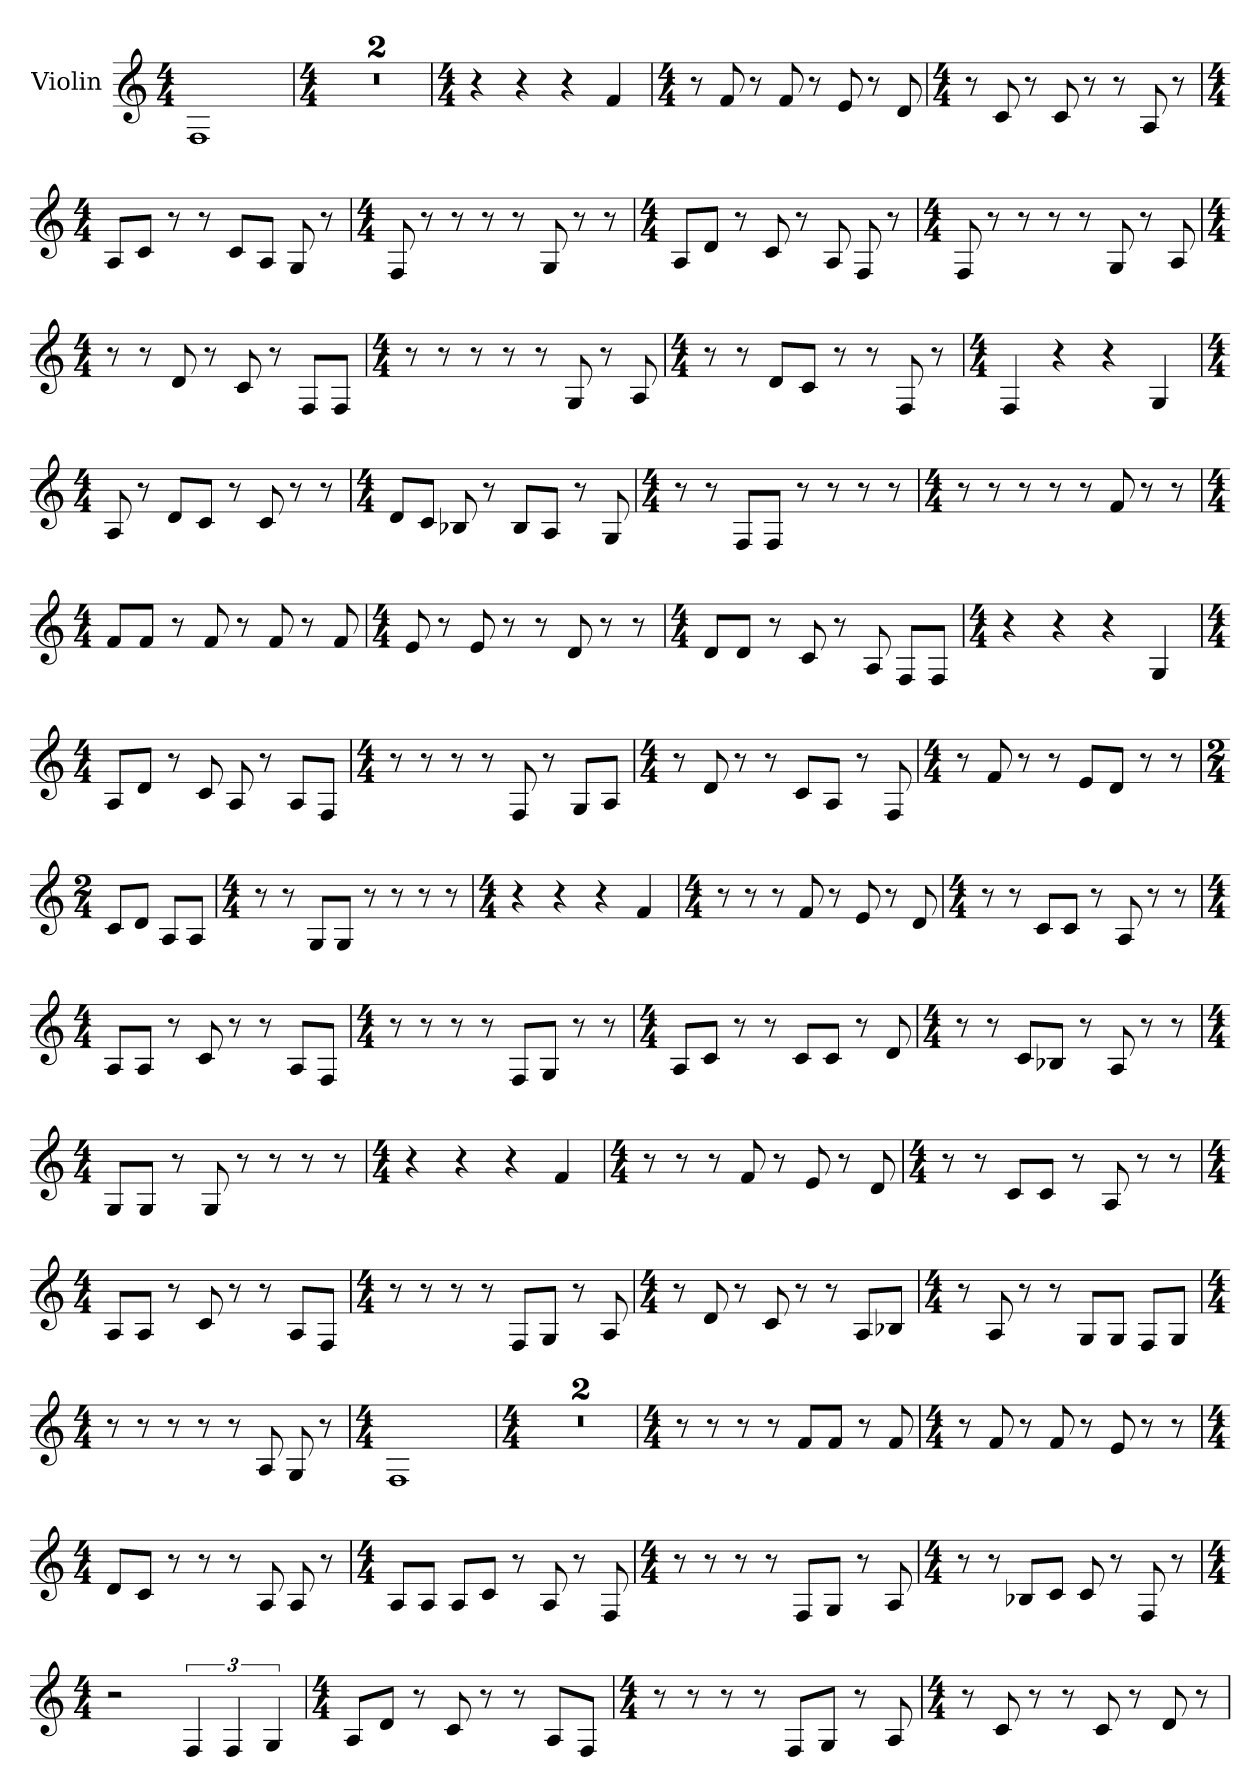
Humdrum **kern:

**kern
*part1
*staff1
*I"Violin
*I'Vln
*M4/4
=
1F
=
*M4/4
1r
=
*M4/4
1r
=
*M4/4
4r
4r
4r
4f
=
*M4/4
8r
8f
8r
8f
8r
8e
8r
8d
=
*M4/4
8r
8c
8r
8c
8r
8r
8A
8r
=
*M4/4
8AL
8cJ
8r
8r
8cL
8AJ
8G
8r
=
*M4/4
8F
8r
8r
8r
8r
8G
8r
8r
=
*M4/4
8AL
8dJ
8r
8c
8r
8A
8F
8r
=
*M4/4
8F
8r
8r
8r
8r
8G
8r
8A
=
*M4/4
8r
8r
8d
8r
8c
8r
8FL
8FJ
=
*M4/4
8r
8r
8r
8r
8r
8G
8r
8A
=
*M4/4
8r
8r
8dL
8cJ
8r
8r
8F
8r
=
*M4/4
4F
4r
4r
4G
=
*M4/4
8A
8r
8dL
8cJ
8r
8c
8r
8r
=
*M4/4
8dL
8cJ
8B-X
8r
8B-L
8AJ
8r
8G
=
*M4/4
8r
8r
8FL
8FJ
8r
8r
8r
8r
=
*M4/4
8r
8r
8r
8r
8r
8f
8r
8r
=
*M4/4
8fL
8fJ
8r
8f
8r
8f
8r
8f
=
*M4/4
8e
8r
8e
8r
8r
8d
8r
8r
=
*M4/4
8dL
8dJ
8r
8c
8r
8A
8FL
8FJ
=
*M4/4
4r
4r
4r
4G
=
*M4/4
8AL
8dJ
8r
8c
8A
8r
8AL
8FJ
=
*M4/4
8r
8r
8r
8r
8F
8r
8GL
8AJ
=
*M4/4
8r
8d
8r
8r
8cL
8AJ
8r
8F
=
*M4/4
8r
8f
8r
8r
8eL
8dJ
8r
8r
=
*M2/4
8cL
8dJ
8AL
8AJ
=
*M4/4
8r
8r
8GL
8GJ
8r
8r
8r
8r
=
*M4/4
4r
4r
4r
4f
=
*M4/4
8r
8r
8r
8f
8r
8e
8r
8d
=
*M4/4
8r
8r
8cL
8cJ
8r
8A
8r
8r
=
*M4/4
8AL
8AJ
8r
8c
8r
8r
8AL
8FJ
=
*M4/4
8r
8r
8r
8r
8FL
8GJ
8r
8r
=
*M4/4
8AL
8cJ
8r
8r
8cL
8cJ
8r
8d
=
*M4/4
8r
8r
8cL
8B-XJ
8r
8A
8r
8r
=
*M4/4
8GL
8GJ
8r
8G
8r
8r
8r
8r
=
*M4/4
4r
4r
4r
4f
=
*M4/4
8r
8r
8r
8f
8r
8e
8r
8d
=
*M4/4
8r
8r
8cL
8cJ
8r
8A
8r
8r
=
*M4/4
8AL
8AJ
8r
8c
8r
8r
8AL
8FJ
=
*M4/4
8r
8r
8r
8r
8FL
8GJ
8r
8A
=
*M4/4
8r
8d
8r
8c
8r
8r
8AL
8B-XJ
=
*M4/4
8r
8A
8r
8r
8GL
8GJ
8FL
8GJ
=
*M4/4
8r
8r
8r
8r
8r
8A
8G
8r
=
*M4/4
1F
=
*M4/4
1r
=
*M4/4
1r
=
*M4/4
8r
8r
8r
8r
8fL
8fJ
8r
8f
=
*M4/4
8r
8f
8r
8f
8r
8e
8r
8r
=
*M4/4
8dL
8cJ
8r
8r
8r
8A
8A
8r
=
*M4/4
8AL
8AJ
8AL
8cJ
8r
8A
8r
8F
=
*M4/4
8r
8r
8r
8r
8FL
8GJ
8r
8A
=
*M4/4
8r
8r
8B-XL
8cJ
8c
8r
8F
8r
=
*M4/4
2r
6F
6F
6G
=
*M4/4
8AL
8dJ
8r
8c
8r
8r
8AL
8FJ
=
*M4/4
8r
8r
8r
8r
8FL
8GJ
8r
8A
=
*M4/4
8r
8c
8r
8r
8c
8r
8d
8r
=
*-
